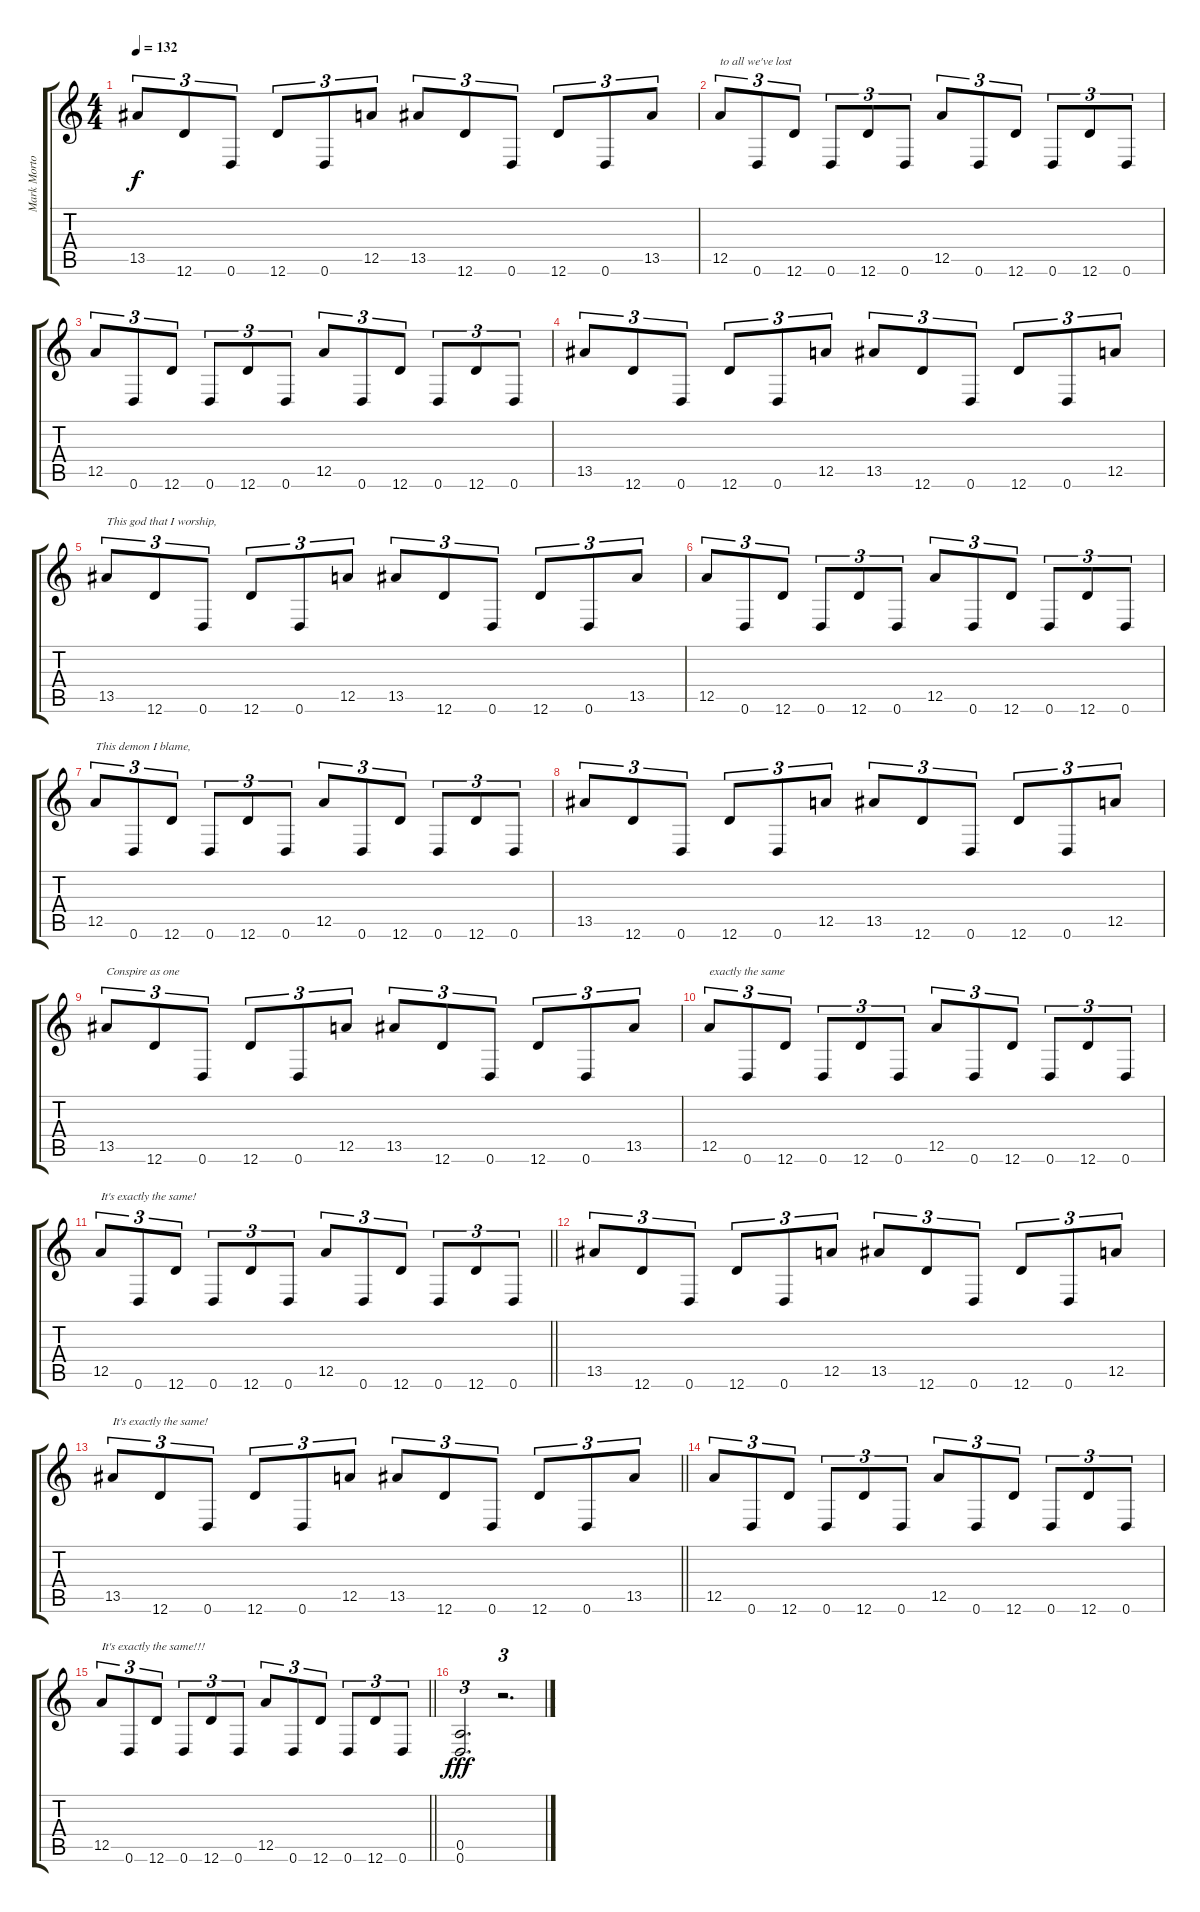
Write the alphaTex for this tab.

\track ("Mark Morton" "Mark Morto") {instrument distortionguitar}
\staff {score tabs}
\tuning (E4 B3 G3 D3 A2 D2) {hide}
\ts (4 4)
\tempo 132
\clef g2
\ks c
13.5.8{tu (3 2) dy f} 12.6.8{tu (3 2)} 0.6.8{tu (3 2)} 12.6.8{tu (3 2)} 0.6.8{tu (3 2)} 12.5.8{tu (3 2)} 13.5.8{tu (3 2)} 12.6.8{tu (3 2)} 0.6.8{tu (3 2)} 12.6.8{tu (3 2)} 0.6.8{tu (3 2)} 13.5.8{tu (3 2)} |
12.5.8{tu (3 2) txt "to all we've lost"} 0.6.8{tu (3 2)} 12.6.8{tu (3 2)} 0.6.8{tu (3 2)} 12.6.8{tu (3 2)} 0.6.8{tu (3 2)} 12.5.8{tu (3 2)} 0.6.8{tu (3 2)} 12.6.8{tu (3 2)} 0.6.8{tu (3 2)} 12.6.8{tu (3 2)} 0.6.8{tu (3 2)} |
12.5.8{tu (3 2)} 0.6.8{tu (3 2)} 12.6.8{tu (3 2)} 0.6.8{tu (3 2)} 12.6.8{tu (3 2)} 0.6.8{tu (3 2)} 12.5.8{tu (3 2)} 0.6.8{tu (3 2)} 12.6.8{tu (3 2)} 0.6.8{tu (3 2)} 12.6.8{tu (3 2)} 0.6.8{tu (3 2)} |
13.5.8{tu (3 2)} 12.6.8{tu (3 2)} 0.6.8{tu (3 2)} 12.6.8{tu (3 2)} 0.6.8{tu (3 2)} 12.5.8{tu (3 2)} 13.5.8{tu (3 2)} 12.6.8{tu (3 2)} 0.6.8{tu (3 2)} 12.6.8{tu (3 2)} 0.6.8{tu (3 2)} 12.5.8{tu (3 2)} |
13.5.8{tu (3 2) txt "This god that I worship,"} 12.6.8{tu (3 2)} 0.6.8{tu (3 2)} 12.6.8{tu (3 2)} 0.6.8{tu (3 2)} 12.5.8{tu (3 2)} 13.5.8{tu (3 2)} 12.6.8{tu (3 2)} 0.6.8{tu (3 2)} 12.6.8{tu (3 2)} 0.6.8{tu (3 2)} 13.5.8{tu (3 2)} |
12.5.8{tu (3 2)} 0.6.8{tu (3 2)} 12.6.8{tu (3 2)} 0.6.8{tu (3 2)} 12.6.8{tu (3 2)} 0.6.8{tu (3 2)} 12.5.8{tu (3 2)} 0.6.8{tu (3 2)} 12.6.8{tu (3 2)} 0.6.8{tu (3 2)} 12.6.8{tu (3 2)} 0.6.8{tu (3 2)} |
12.5.8{tu (3 2) txt "This demon I blame,"} 0.6.8{tu (3 2)} 12.6.8{tu (3 2)} 0.6.8{tu (3 2)} 12.6.8{tu (3 2)} 0.6.8{tu (3 2)} 12.5.8{tu (3 2)} 0.6.8{tu (3 2)} 12.6.8{tu (3 2)} 0.6.8{tu (3 2)} 12.6.8{tu (3 2)} 0.6.8{tu (3 2)} |
13.5.8{tu (3 2)} 12.6.8{tu (3 2)} 0.6.8{tu (3 2)} 12.6.8{tu (3 2)} 0.6.8{tu (3 2)} 12.5.8{tu (3 2)} 13.5.8{tu (3 2)} 12.6.8{tu (3 2)} 0.6.8{tu (3 2)} 12.6.8{tu (3 2)} 0.6.8{tu (3 2)} 12.5.8{tu (3 2)} |
13.5.8{tu (3 2) txt "Conspire as one"} 12.6.8{tu (3 2)} 0.6.8{tu (3 2)} 12.6.8{tu (3 2)} 0.6.8{tu (3 2)} 12.5.8{tu (3 2)} 13.5.8{tu (3 2)} 12.6.8{tu (3 2)} 0.6.8{tu (3 2)} 12.6.8{tu (3 2)} 0.6.8{tu (3 2)} 13.5.8{tu (3 2)} |
12.5.8{tu (3 2) txt "exactly the same"} 0.6.8{tu (3 2)} 12.6.8{tu (3 2)} 0.6.8{tu (3 2)} 12.6.8{tu (3 2)} 0.6.8{tu (3 2)} 12.5.8{tu (3 2)} 0.6.8{tu (3 2)} 12.6.8{tu (3 2)} 0.6.8{tu (3 2)} 12.6.8{tu (3 2)} 0.6.8{tu (3 2)} |
\barLineRight lightlight
12.5.8{tu (3 2) txt "It's exactly the same!"} 0.6.8{tu (3 2)} 12.6.8{tu (3 2)} 0.6.8{tu (3 2)} 12.6.8{tu (3 2)} 0.6.8{tu (3 2)} 12.5.8{tu (3 2)} 0.6.8{tu (3 2)} 12.6.8{tu (3 2)} 0.6.8{tu (3 2)} 12.6.8{tu (3 2)} 0.6.8{tu (3 2)} |
13.5.8{tu (3 2)} 12.6.8{tu (3 2)} 0.6.8{tu (3 2)} 12.6.8{tu (3 2)} 0.6.8{tu (3 2)} 12.5.8{tu (3 2)} 13.5.8{tu (3 2)} 12.6.8{tu (3 2)} 0.6.8{tu (3 2)} 12.6.8{tu (3 2)} 0.6.8{tu (3 2)} 12.5.8{tu (3 2)} |
\barLineRight lightlight
13.5.8{tu (3 2) txt "It's exactly the same!"} 12.6.8{tu (3 2)} 0.6.8{tu (3 2)} 12.6.8{tu (3 2)} 0.6.8{tu (3 2)} 12.5.8{tu (3 2)} 13.5.8{tu (3 2)} 12.6.8{tu (3 2)} 0.6.8{tu (3 2)} 12.6.8{tu (3 2)} 0.6.8{tu (3 2)} 13.5.8{tu (3 2)} |
12.5.8{tu (3 2)} 0.6.8{tu (3 2)} 12.6.8{tu (3 2)} 0.6.8{tu (3 2)} 12.6.8{tu (3 2)} 0.6.8{tu (3 2)} 12.5.8{tu (3 2)} 0.6.8{tu (3 2)} 12.6.8{tu (3 2)} 0.6.8{tu (3 2)} 12.6.8{tu (3 2)} 0.6.8{tu (3 2)} |
\barLineRight lightlight
12.5.8{tu (3 2) txt "It's exactly the same!!!"} 0.6.8{tu (3 2)} 12.6.8{tu (3 2)} 0.6.8{tu (3 2)} 12.6.8{tu (3 2)} 0.6.8{tu (3 2)} 12.5.8{tu (3 2)} 0.6.8{tu (3 2)} 12.6.8{tu (3 2)} 0.6.8{tu (3 2)} 12.6.8{tu (3 2)} 0.6.8{tu (3 2)} |
(0.5 0.6).2{d tu (3 2) dy fff} r.2{d tu (3 2)}
